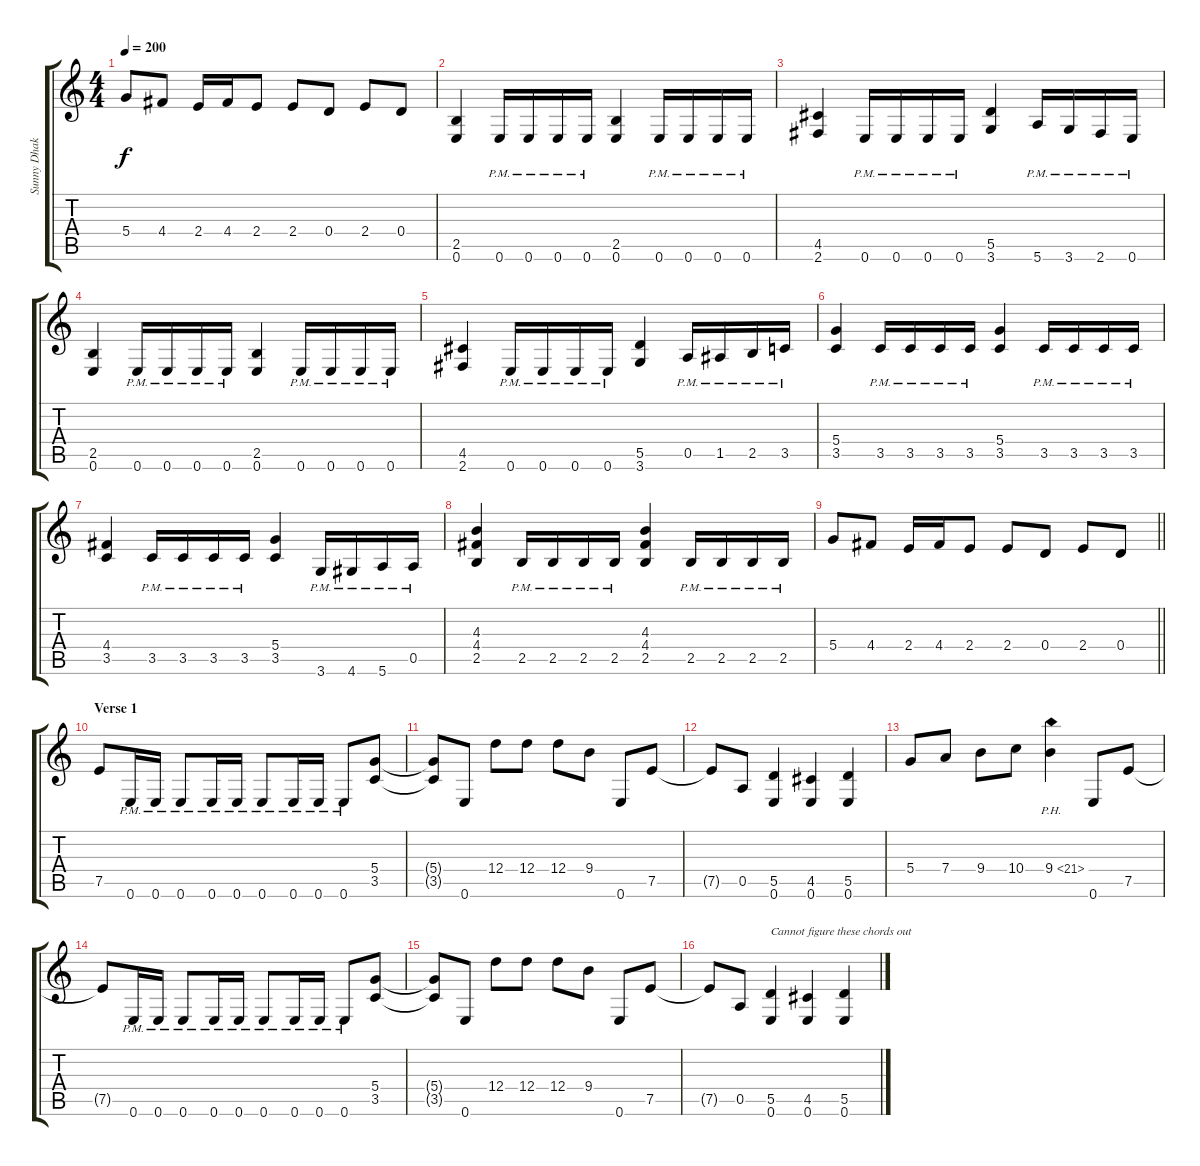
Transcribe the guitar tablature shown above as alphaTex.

\track ("Sunny Dhak" "Sunny Dhak") {instrument distortionguitar}
\staff {score tabs}
\tuning (E4 B3 G3 D3 A2 E2) {hide}
\ts (4 4)
\tempo 200
\clef g2
\ks c
5.4.8{dy f} 4.4.8 2.4.16 4.4.16 2.4.8 2.4.8 0.4.8 2.4.8 0.4.8 |
(2.5 0.6).4 0.6{pm}.16 0.6{pm}.16 0.6{pm}.16 0.6{pm}.16 (2.5 0.6).4 0.6{pm}.16 0.6{pm}.16 0.6{pm}.16 0.6{pm}.16 |
(4.5 2.6).4 0.6{pm}.16 0.6{pm}.16 0.6{pm}.16 0.6{pm}.16 (5.5 3.6).4 5.6{pm}.16 3.6{pm}.16 2.6{pm}.16 0.6{pm}.16 |
(2.5 0.6).4 0.6{pm}.16 0.6{pm}.16 0.6{pm}.16 0.6{pm}.16 (2.5 0.6).4 0.6{pm}.16 0.6{pm}.16 0.6{pm}.16 0.6{pm}.16 |
(4.5 2.6).4 0.6{pm}.16 0.6{pm}.16 0.6{pm}.16 0.6{pm}.16 (5.5 3.6).4 0.5{pm}.16 1.5{pm}.16 2.5{pm}.16 3.5{pm}.16 |
(5.4 3.5).4 3.5{pm}.16 3.5{pm}.16 3.5{pm}.16 3.5{pm}.16 (5.4 3.5).4 3.5{pm}.16 3.5{pm}.16 3.5{pm}.16 3.5{pm}.16 |
(4.4 3.5).4 3.5{pm}.16 3.5{pm}.16 3.5{pm}.16 3.5{pm}.16 (5.4 3.5).4 3.6{pm}.16 4.6{pm}.16 5.6{pm}.16 0.5{pm}.16 |
(4.3 4.4 2.5).4 2.5{pm}.16 2.5{pm}.16 2.5{pm}.16 2.5{pm}.16 (4.3 4.4 2.5).4 2.5{pm}.16 2.5{pm}.16 2.5{pm}.16 2.5{pm}.16 |
\barLineRight lightlight
5.4.8 4.4.8 2.4.16 4.4.16 2.4.8 2.4.8 0.4.8 2.4.8 0.4.8 |
\section ("" "Verse 1")
7.5.8 0.6{pm}.16 0.6{pm}.16 0.6{pm}.8 0.6{pm}.16 0.6{pm}.16 0.6{pm}.8 0.6{pm}.16 0.6{pm}.16 0.6{pm}.8 (5.4 3.5).8 |
(5.4{t} 3.5{t}).8 0.6.8 12.4.8 12.4.8 12.4.8 9.4.8 0.6.8 7.5.8 |
7.5{t}.8 0.5.8 (5.5 0.6).4 (4.5 0.6).4 (5.5 0.6).4 |
5.4.8 7.4.8 9.4.8 10.4.8 9.4{ph 12}.4 0.6.8 7.5.8 |
7.5{t}.8 0.6{pm}.16 0.6{pm}.16 0.6{pm}.8 0.6{pm}.16 0.6{pm}.16 0.6{pm}.8 0.6{pm}.16 0.6{pm}.16 0.6{pm}.8 (5.4 3.5).8 |
(5.4{t} 3.5{t}).8 0.6.8 12.4.8 12.4.8 12.4.8 9.4.8 0.6.8 7.5.8 |
7.5{t}.8 0.5.8 (5.5 0.6).4{txt "Cannot figure these chords out"} (4.5 0.6).4 (5.5 0.6).4
